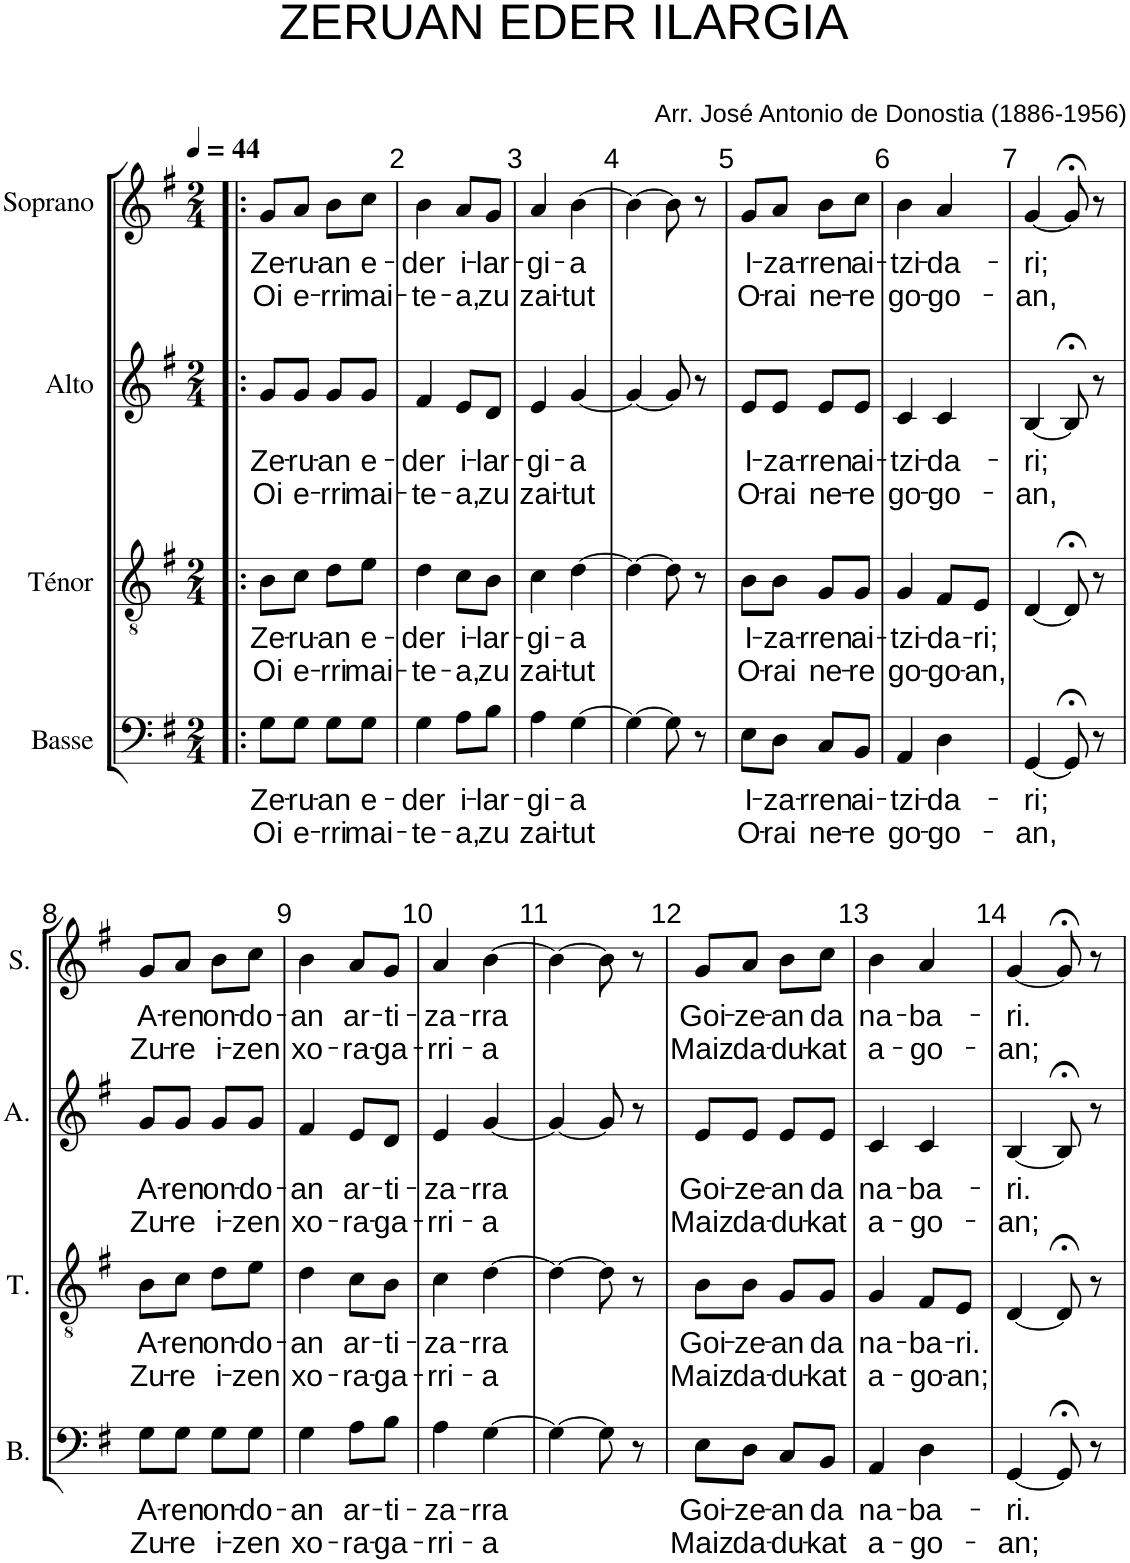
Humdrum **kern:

**kern	**text	**text	**kern	**text	**text	**kern	**text	**text	**kern	**text	**text
*part4	*part4	*part4	*part3	*part3	*part3	*part2	*part2	*part2	*part1	*part1	*part1
*staff4	*staff4	*staff4	*staff3	*staff3	*staff3	*staff2	*staff2	*staff2	*staff1	*staff1	*staff1
*I"Basse	*	*	*I"Ténor	*	*	*I"Alto	*	*	*I"Soprano	*	*
*I'B.	*	*	*I'T.	*	*	*I'A.	*	*	*I'S.	*	*
*clefF4	*	*	*clefGv2	*	*	*clefG2	*	*	*clefG2	*	*
*k[f#]	*	*	*k[f#]	*	*	*k[f#]	*	*	*k[f#]	*	*
*M2/4	*	*	*M2/4	*	*	*M2/4	*	*	*M2/4	*	*
*MM44	*	*	*MM44	*	*	*MM44	*	*	*MM44	*	*
=1!|:	=1!|:	=1!|:	=1!|:	=1!|:	=1!|:	=1!|:	=1!|:	=1!|:	=1!|:	=1!|:	=1!|:
!	!LO:LY:b	!LO:LY:b	!	!LO:LY:b	!LO:LY:b	!	!LO:LY:b	!LO:LY:b	!	!LO:LY:b	!LO:LY:b
8G\L	Ze-	Oi	8B\L	Ze-	Oi	8g/L	Ze-	Oi	8g/L	Ze-	Oi
!	!LO:LY:b	!LO:LY:b	!	!LO:LY:b	!LO:LY:b	!	!LO:LY:b	!LO:LY:b	!	!LO:LY:b	!LO:LY:b
8G\J	-ru-	e-	8c\J	-ru-	e-	8g/J	-ru-	e-	8a/J	-ru-	e-
!	!LO:LY:b	!LO:LY:b	!	!LO:LY:b	!LO:LY:b	!	!LO:LY:b	!LO:LY:b	!	!LO:LY:b	!LO:LY:b
8G\L	-an	-rri	8d\L	-an	-rri	8g/L	-an	-rri	8b\L	-an	-rri
!	!LO:LY:b	!LO:LY:b	!	!LO:LY:b	!LO:LY:b	!	!LO:LY:b	!LO:LY:b	!	!LO:LY:b	!LO:LY:b
8G\J	e-	mai-	8e\J	e-	mai-	8g/J	e-	mai-	8cc\J	e-	mai-
=2	=2	=2	=2	=2	=2	=2	=2	=2	=2	=2	=2
!	!LO:LY:b	!LO:LY:b	!	!LO:LY:b	!LO:LY:b	!	!LO:LY:b	!LO:LY:b	!	!LO:LY:b	!LO:LY:b
4G\	-der	-te-	4d\	-der	-te-	4f#/	-der	-te-	4b\	-der	-te-
!	!LO:LY:b	!LO:LY:b	!	!LO:LY:b	!LO:LY:b	!	!LO:LY:b	!LO:LY:b	!	!LO:LY:b	!LO:LY:b
8A\L	i-	-a,	8c\L	i-	-a,	8e/L	i-	-a,	8a/L	i-	-a,
!	!LO:LY:b	!LO:LY:b	!	!LO:LY:b	!LO:LY:b	!	!LO:LY:b	!LO:LY:b	!	!LO:LY:b	!LO:LY:b
8B\J	-lar-	zu	8B\J	-lar-	zu	8d/J	-lar-	zu	8g/J	-lar-	zu
=3	=3	=3	=3	=3	=3	=3	=3	=3	=3	=3	=3
!	!LO:LY:b	!LO:LY:b	!	!LO:LY:b	!LO:LY:b	!	!LO:LY:b	!LO:LY:b	!	!LO:LY:b	!LO:LY:b
4A\	-gi-	zai-	4c\	-gi-	zai-	4e/	-gi-	zai-	4a/	-gi-	zai-
!	!LO:LY:b	!LO:LY:b	!	!LO:LY:b	!LO:LY:b	!	!LO:LY:b	!LO:LY:b	!	!LO:LY:b	!LO:LY:b
[4G\	-a	-tut	[4d\	-a	-tut	[4g/	-a	-tut	[4b\	-a	-tut
=4	=4	=4	=4	=4	=4	=4	=4	=4	=4	=4	=4
4G\_	.	.	4d\_	.	.	4g/_	.	.	4b\_	.	.
8G\]	.	.	8d\]	.	.	8g/]	.	.	8b\]	.	.
8r	.	.	8r	.	.	8r	.	.	8r	.	.
=5	=5	=5	=5	=5	=5	=5	=5	=5	=5	=5	=5
!	!LO:LY:b	!LO:LY:b	!	!LO:LY:b	!LO:LY:b	!	!LO:LY:b	!LO:LY:b	!	!LO:LY:b	!LO:LY:b
8E\L	I-	O-	8B\L	I-	O-	8e/L	I-	O-	8g/L	I-	O-
!	!LO:LY:b	!LO:LY:b	!	!LO:LY:b	!LO:LY:b	!	!LO:LY:b	!LO:LY:b	!	!LO:LY:b	!LO:LY:b
8D\J	-za-	-rai	8B\J	-za-	-rai	8e/J	-za-	-rai	8a/J	-za-	-rai
!	!LO:LY:b	!LO:LY:b	!	!LO:LY:b	!LO:LY:b	!	!LO:LY:b	!LO:LY:b	!	!LO:LY:b	!LO:LY:b
8C/L	-rren	ne-	8G/L	-rren	ne-	8e/L	-rren	ne-	8b\L	-rren	ne-
!	!LO:LY:b	!LO:LY:b	!	!LO:LY:b	!LO:LY:b	!	!LO:LY:b	!LO:LY:b	!	!LO:LY:b	!LO:LY:b
8BB/J	ai-	-re	8G/J	ai-	-re	8e/J	ai-	-re	8cc\J	ai-	-re
=6	=6	=6	=6	=6	=6	=6	=6	=6	=6	=6	=6
!	!LO:LY:b	!LO:LY:b	!	!LO:LY:b	!LO:LY:b	!	!LO:LY:b	!LO:LY:b	!	!LO:LY:b	!LO:LY:b
4AA/	-tzi-	go-	4G/	-tzi-	go-	4c/	-tzi-	go-	4b\	-tzi-	go-
!	!LO:LY:b	!LO:LY:b	!	!LO:LY:b	!LO:LY:b	!	!LO:LY:b	!LO:LY:b	!	!LO:LY:b	!LO:LY:b
4D\	-da-	-go-	8F#/L	-da-	-go-	4c/	-da-	-go-	4a/	-da-	-go-
!	!	!	!	!LO:LY:b	!LO:LY:b	!	!	!	!	!	!
.	.	.	8E/J	-ri;	-an,	.	.	.	.	.	.
=7	=7	=7	=7	=7	=7	=7	=7	=7	=7	=7	=7
!	!LO:LY:b	!LO:LY:b	!	!	!	!	!LO:LY:b	!LO:LY:b	!	!LO:LY:b	!LO:LY:b
[4GG/	-ri;	-an,	[4D/	.	.	[4B/	-ri;	-an,	[4g/	-ri;	-an,
8GG;</]	.	.	8D;</]	.	.	8B;</]	.	.	8g;</]	.	.
8r	.	.	8r	.	.	8r	.	.	8r	.	.
!!LO:LB:g=z
=8	=8	=8	=8	=8	=8	=8	=8	=8	=8	=8	=8
!	!LO:LY:b	!LO:LY:b	!	!LO:LY:b	!LO:LY:b	!	!LO:LY:b	!LO:LY:b	!	!LO:LY:b	!LO:LY:b
8G\L	A-	Zu-	8B\L	A-	Zu-	8g/L	A-	Zu-	8g/L	A-	Zu-
!	!LO:LY:b	!LO:LY:b	!	!LO:LY:b	!LO:LY:b	!	!LO:LY:b	!LO:LY:b	!	!LO:LY:b	!LO:LY:b
8G\J	-ren	-re	8c\J	-ren	-re	8g/J	-ren	-re	8a/J	-ren	-re
!	!LO:LY:b	!LO:LY:b	!	!LO:LY:b	!LO:LY:b	!	!LO:LY:b	!LO:LY:b	!	!LO:LY:b	!LO:LY:b
8G\L	on-	i-	8d\L	on-	i-	8g/L	on-	i-	8b\L	on-	i-
!	!LO:LY:b	!LO:LY:b	!	!LO:LY:b	!LO:LY:b	!	!LO:LY:b	!LO:LY:b	!	!LO:LY:b	!LO:LY:b
8G\J	-do-	-zen	8e\J	-do-	-zen	8g/J	-do-	-zen	8cc\J	-do-	-zen
=9	=9	=9	=9	=9	=9	=9	=9	=9	=9	=9	=9
!	!LO:LY:b	!LO:LY:b	!	!LO:LY:b	!LO:LY:b	!	!LO:LY:b	!LO:LY:b	!	!LO:LY:b	!LO:LY:b
4G\	-an	xo-	4d\	-an	xo-	4f#/	-an	xo-	4b\	-an	xo-
!	!LO:LY:b	!LO:LY:b	!	!LO:LY:b	!LO:LY:b	!	!LO:LY:b	!LO:LY:b	!	!LO:LY:b	!LO:LY:b
8A\L	ar-	-ra-	8c\L	ar-	-ra-	8e/L	ar-	-ra-	8a/L	ar-	-ra-
!	!LO:LY:b	!LO:LY:b	!	!LO:LY:b	!LO:LY:b	!	!LO:LY:b	!LO:LY:b	!	!LO:LY:b	!LO:LY:b
8B\J	-ti-	-ga-	8B\J	-ti-	-ga-	8d/J	-ti-	-ga-	8g/J	-ti-	-ga-
=10	=10	=10	=10	=10	=10	=10	=10	=10	=10	=10	=10
!	!LO:LY:b	!LO:LY:b	!	!LO:LY:b	!LO:LY:b	!	!LO:LY:b	!LO:LY:b	!	!LO:LY:b	!LO:LY:b
4A\	-za-	-rri-	4c\	-za-	-rri-	4e/	-za-	-rri-	4a/	-za-	-rri-
!	!LO:LY:b	!LO:LY:b	!	!LO:LY:b	!LO:LY:b	!	!LO:LY:b	!LO:LY:b	!	!LO:LY:b	!LO:LY:b
[4G\	-rra	-a	[4d\	-rra	-a	[4g/	-rra	-a	[4b\	-rra	-a
=11	=11	=11	=11	=11	=11	=11	=11	=11	=11	=11	=11
4G\_	.	.	4d\_	.	.	4g/_	.	.	4b\_	.	.
8G\]	.	.	8d\]	.	.	8g/]	.	.	8b\]	.	.
8r	.	.	8r	.	.	8r	.	.	8r	.	.
=12	=12	=12	=12	=12	=12	=12	=12	=12	=12	=12	=12
!	!LO:LY:b	!LO:LY:b	!	!LO:LY:b	!LO:LY:b	!	!LO:LY:b	!LO:LY:b	!	!LO:LY:b	!LO:LY:b
8E\L	Goi-	Maiz	8B\L	Goi-	Maiz	8e/L	Goi-	Maiz	8g/L	Goi-	Maiz
!	!LO:LY:b	!LO:LY:b	!	!LO:LY:b	!LO:LY:b	!	!LO:LY:b	!LO:LY:b	!	!LO:LY:b	!LO:LY:b
8D\J	-ze-	da-	8B\J	-ze-	da-	8e/J	-ze-	da-	8a/J	-ze-	da-
!	!LO:LY:b	!LO:LY:b	!	!LO:LY:b	!LO:LY:b	!	!LO:LY:b	!LO:LY:b	!	!LO:LY:b	!LO:LY:b
8C/L	-an	-du-	8G/L	-an	-du-	8e/L	-an	-du-	8b\L	-an	-du-
!	!LO:LY:b	!LO:LY:b	!	!LO:LY:b	!LO:LY:b	!	!LO:LY:b	!LO:LY:b	!	!LO:LY:b	!LO:LY:b
8BB/J	da	-kat	8G/J	da	-kat	8e/J	da	-kat	8cc\J	da	-kat
=13	=13	=13	=13	=13	=13	=13	=13	=13	=13	=13	=13
!	!LO:LY:b	!LO:LY:b	!	!LO:LY:b	!LO:LY:b	!	!LO:LY:b	!LO:LY:b	!	!LO:LY:b	!LO:LY:b
4AA/	na-	a-	4G/	na-	a-	4c/	na-	a-	4b\	na-	a-
!	!LO:LY:b	!LO:LY:b	!	!LO:LY:b	!LO:LY:b	!	!LO:LY:b	!LO:LY:b	!	!LO:LY:b	!LO:LY:b
4D\	-ba-	-go-	8F#/L	-ba-	-go-	4c/	-ba-	-go-	4a/	-ba-	-go-
!	!	!	!	!LO:LY:b	!LO:LY:b	!	!	!	!	!	!
.	.	.	8E/J	-ri.	-an;	.	.	.	.	.	.
=14	=14	=14	=14	=14	=14	=14	=14	=14	=14	=14	=14
!	!LO:LY:b	!LO:LY:b	!	!	!	!	!LO:LY:b	!LO:LY:b	!	!LO:LY:b	!LO:LY:b
[4GG/	-ri.	-an;	[4D/	.	.	[4B/	-ri.	-an;	[4g/	-ri.	-an;
8GG;</]	.	.	8D;</]	.	.	8B;</]	.	.	8g;</]	.	.
8r	.	.	8r	.	.	8r	.	.	8r	.	.
=	=	=	=	=	=	=	=	=	=	=	=
*-	*-	*-	*-	*-	*-	*-	*-	*-	*-	*-	*-
